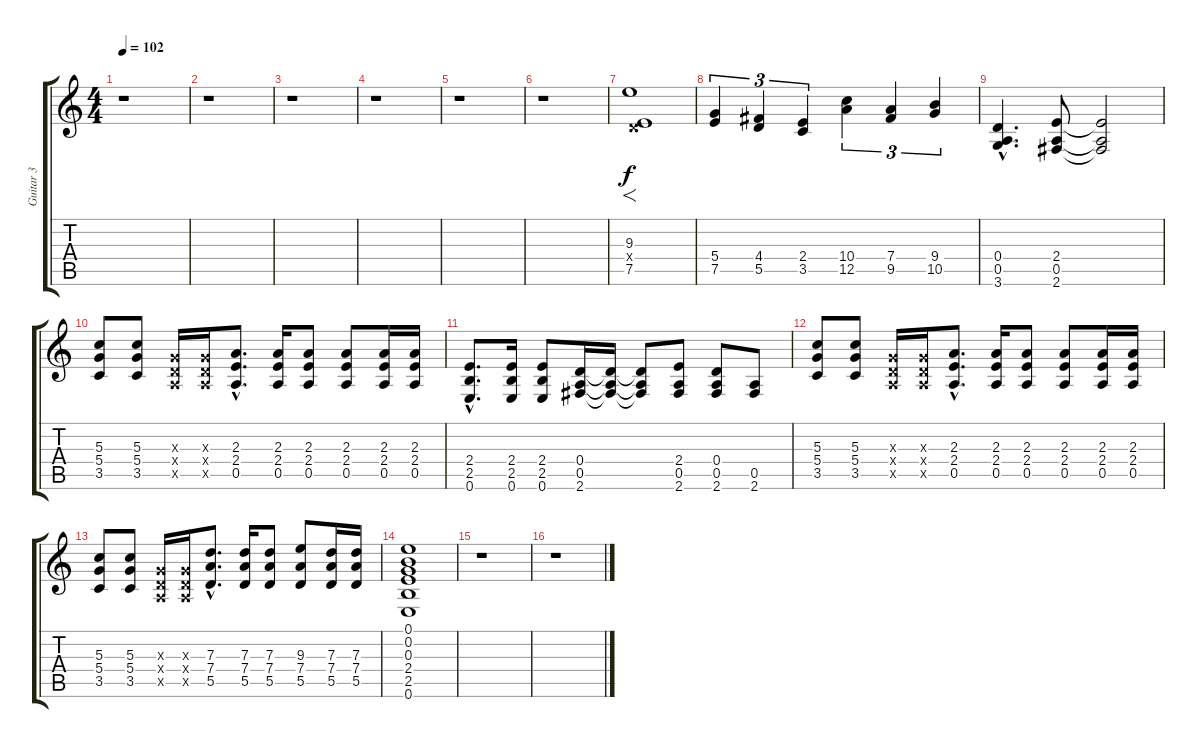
\track ("Guitar 3" "Guitar 3") {instrument distortionguitar}
\staff {score tabs}
\tuning (E4 B3 G3 D3 A2 E2) {hide}
\ts (4 4)
\tempo 102
\clef g2
\ks c
r.1{dy f} |
r.1 |
r.1 |
r.1 |
r.1 |
r.1 |
(9.3 0.4{x} 7.5).1{f} |
(5.4 7.5).4{tu (3 2)} (4.4 5.5).4{tu (3 2)} (2.4 3.5).4{tu (3 2)} (10.4 12.5).4{tu (3 2)} (7.4 9.5).4{tu (3 2)} (9.4 10.5).4{tu (3 2)} |
(0.4{hac} 0.5{hac} 3.6{hac}).4{d} (2.4 0.5 2.6).8 (2.4{t} 0.5{t} 2.6{t}).2 |
(5.3 5.4 3.5).8 (5.3 5.4 3.5).8 (0.3{x} 0.4{x} 0.5{x}).16 (0.3{x} 0.4{x} 0.5{x}).16 (2.3{hac} 2.4{hac} 0.5{hac}).8{d} (2.3 2.4 0.5).16 (2.3 2.4 0.5).8 (2.3 2.4 0.5).8 (2.3 2.4 0.5).16 (2.3 2.4 0.5).16 |
(2.4{hac} 2.5{hac} 0.6{hac}).8{d} (2.4 2.5 0.6).16 (2.4 2.5 0.6).8 (0.4 0.5 2.6).16 (0.4{t} 0.5{t} 2.6{t}).16 (0.4{t} 0.5{t} 2.6{t}).8 (2.4 0.5 2.6).8 (0.4 0.5 2.6).8 (0.5 2.6).8 |
(5.3 5.4 3.5).8 (5.3 5.4 3.5).8 (0.3{x} 0.4{x} 0.5{x}).16 (0.3{x} 0.4{x} 0.5{x}).16 (2.3{hac} 2.4{hac} 0.5{hac}).8{d} (2.3 2.4 0.5).16 (2.3 2.4 0.5).8 (2.3 2.4 0.5).8 (2.3 2.4 0.5).16 (2.3 2.4 0.5).16 |
(5.3 5.4 3.5).8 (5.3 5.4 3.5).8 (0.3{x} 0.4{x} 0.5{x}).16 (0.3{x} 0.4{x} 0.5{x}).16 (7.3{hac} 7.4{hac} 5.5{hac}).8{d} (7.3 7.4 5.5).16 (7.3 7.4 5.5).8 (9.3 7.4 5.5).8 (7.3 7.4 5.5).16 (7.3 7.4 5.5).16 |
(0.1 0.2 0.3 2.4 2.5 0.6).1 |
r.1 |
r.1
